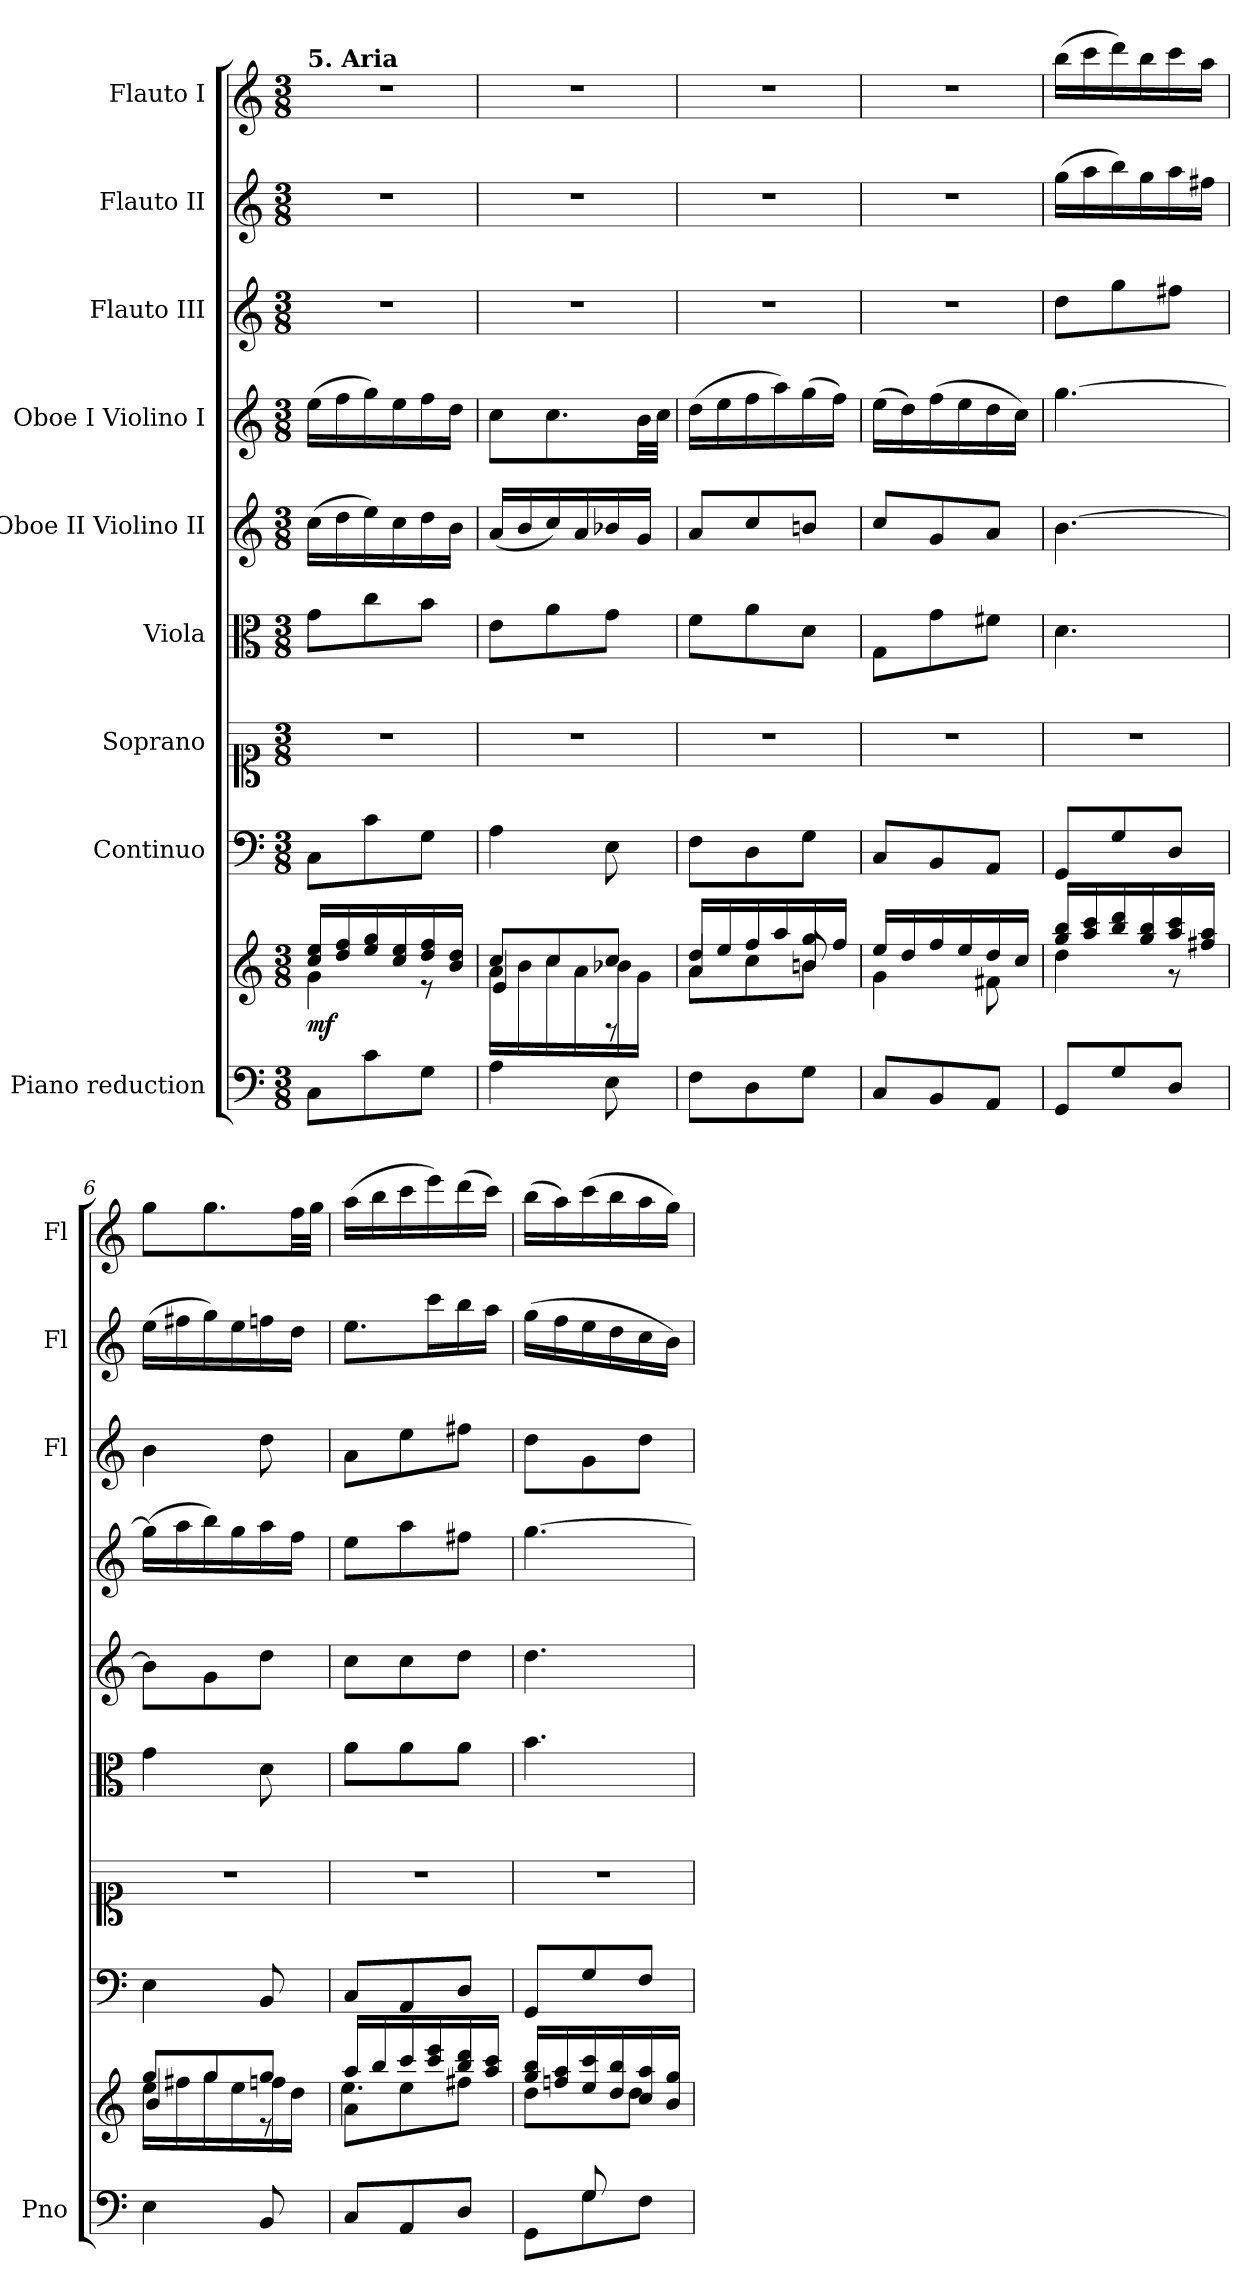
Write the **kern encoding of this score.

**kern	**kern	**dynam	**kern	**kern	**kern	**kern	**kern	**kern	**kern	**kern
*part9	*part9	*part9	*part8	*part7	*part6	*part5	*part4	*part3	*part2	*part1
*staff10	*staff9	*staff9/10	*staff8	*staff7	*staff6	*staff5	*staff4	*staff3	*staff2	*staff1
*I"Piano reduction	*	*	*I"Continuo	*I"Soprano	*I"Viola	*I"Oboe II Violino II	*I"Oboe I Violino I	*I"Flauto III	*I"Flauto II	*I"Flauto I
*I'Pno	*	*	*	*	*	*	*	*I'Fl	*I'Fl	*I'Fl
*clefF4	*clefG2	*	*clefF4	*clefC1	*clefC3	*clefG2	*clefG2	*clefG2	*clefG2	*clefG2
*k[]	*k[]	*	*k[]	*k[]	*k[]	*k[]	*k[]	*k[]	*k[]	*k[]
*M3/8	*M3/8	*	*M3/8	*M3/8	*M3/8	*M3/8	*M3/8	*M3/8	*M3/8	*M3/8
=1	=1	=1	=1	=1	=1	=1	=1	=1	=1	=1
*	*^	*	*	*	*	*	*	*	*	*
!	!	!	!	!	!	!	!	!	!	!	!LO:TX:a:B:t=5. Aria
!	!	!	!LO:DY:b	!	!	!	!	!	!	!	!
8C\L	16cc/ 16ee/LL	4g\	mf	8C\L	4.r	8g\L	(>16cc\LL	(>16ee\LL	4.r	4.r	4.r
.	16dd/ 16ff/	.	.	.	.	.	16dd\	16ff\	.	.	.
8c\	16ee/ 16gg/	.	.	8c\	.	8cc\	16ee\)	16gg\)	.	.	.
.	16cc/ 16ee/	.	.	.	.	.	16cc\	16ee\	.	.	.
8G\J	16dd/ 16ff/	8r	.	8G\J	.	8b\J	16dd\	16ff\	.	.	.
.	16b/ 16dd/JJ	.	.	.	.	.	16b\JJ	16dd\JJ	.	.	.
=2	=2	=2	=2	=2	=2	=2	=2	=2	=2	=2	=2
*	*	*^	*	*	*	*	*	*	*	*	*
4A\	8cc/L	16a\LL	4e/	.	4A\	4.r	8e\L	(<16a/LL	8cc\L	4.r	4.r	4.r
.	.	16b\	.	.	.	.	.	16b/	.	.	.	.
.	8cc/	16cc\	.	.	.	.	8a\	16cc/)	8.cc\	.	.	.
.	.	16a\	.	.	.	.	.	16a/	.	.	.	.
8E\	8cc/J	16b-X\	8rD	.	8E\	.	8g\J	16b-X/	.	.	.	.
.	.	16g\JJ	.	.	.	.	.	16g/JJ	32b\LL	.	.	.
.	.	.	.	.	.	.	.	.	32cc\JJJ	.	.	.
=3	=3	=3	=3	=3	=3	=3	=3	=3	=3	=3	=3	=3
8F\L	16dd/LL	8a\L	4a/	.	8F\L	4.r	8f\L	8a/L	(>16dd\LL	4.r	4.r	4.r
.	16ee/	.	.	.	.	.	.	.	16ee\	.	.	.
8D\	16ff/	8cc\	.	.	8D\	.	8a\	8cc/	16ff\	.	.	.
.	16aa/	.	.	.	.	.	.	.	16aa\)	.	.	.
8G\J	16gg/	8bn\J	8b/	.	8G\J	.	8d\J	8bn/J	(>16gg\	.	.	.
.	16ff/JJ	.	.	.	.	.	.	.	16ff\JJ)	.	.	.
*	*	*v	*v	*	*	*	*	*	*	*	*	*
=4	=4	=4	=4	=4	=4	=4	=4	=4	=4	=4	=4
8C/L	16ee/LL	4g\	.	8C/L	4.r	8G\L	8cc/L	(>16ee\LL	4.r	4.r	4.r
.	16dd/	.	.	.	.	.	.	16dd\)	.	.	.
8BB/	16ff/	.	.	8BB/	.	8g\	8g/	(>16ff\	.	.	.
.	16ee/	.	.	.	.	.	.	16ee\	.	.	.
8AA/J	16dd/	8f#X\	.	8AA/J	.	8f#X\J	8a/J	16dd\	.	.	.
.	16cc/JJ	.	.	.	.	.	.	16cc\JJ)	.	.	.
=5	=5	=5	=5	=5	=5	=5	=5	=5	=5	=5	=5
8GG/L	16gg/ 16bb/LL	4dd\	.	8GG/L	4.r	4.d\	[4.b\	[4.gg\	8dd\L	(>16gg\LL	(>16bb\LL
.	16aa/ 16ccc/	.	.	.	.	.	.	.	.	16aa\	16ccc\
8G/	16bb/ 16ddd/	.	.	8G/	.	.	.	.	8gg\	16bb\)	16ddd\)
.	16gg/ 16bb/	.	.	.	.	.	.	.	.	16gg\	16bb\
8D/J	16aa/ 16ccc/	8r	.	8D/J	.	.	.	.	8ff#X\J	16aa\	16ccc\
.	16ff#X/ 16aa/JJ	.	.	.	.	.	.	.	.	16ff#X\JJ	16aa\JJ
=6	=6	=6	=6	=6	=6	=6	=6	=6	=6	=6	=6
*	*	*^	*	*	*	*	*	*	*	*	*
4E\	8gg/L	16ee\LL	4b/	.	4E\	4.r	4g\	8b\L]	(>16gg\LL]	4b\	(>16ee\LL	8gg\L
.	.	16ff#X\	.	.	.	.	.	.	16aa\	.	16ff#X\	.
.	8gg/	16gg\	.	.	.	.	.	8g\	16bb\)	.	16gg\)	8.gg\
.	.	16ee\	.	.	.	.	.	.	16gg\	.	16ee\	.
8BB/	8gg/J	16ffn\	8re	.	8BB/	.	8d\	8dd\J	16aa\	8dd\	16ffn\	.
.	.	16dd\JJ	.	.	.	.	.	.	16ff\JJ	.	16dd\JJ	32ff\LL
.	.	.	.	.	.	.	.	.	.	.	.	32gg\JJJ
=7	=7	=7	=7	=7	=7	=7	=7	=7	=7	=7	=7	=7
8C/L	16aa/LL	8a\L	4.ee\	.	8C/L	4.r	8a\L	8cc\L	8ee\L	8a\L	8.ee\L	(>16aa\LL
.	16bb/	.	.	.	.	.	.	.	.	.	.	16bb\
8AA/	16ccc/	8ee\	.	.	8AA/	.	8a\	8cc\	8aa\	8ee\	.	16ccc\
.	16ccc/ 16eee/	.	.	.	.	.	.	.	.	.	16ccc\L	16eee\)
8D/J	16bb/ 16ddd/	8ff#X\J	.	.	8D/J	.	8a\J	8dd\J	8ff#X\J	8ff#X\J	16bb\	(>16ddd\
.	16aa/ 16ccc/JJ	.	.	.	.	.	.	.	.	.	16aa\JJ	16ccc\JJ)
*	*	*v	*v	*	*	*	*	*	*	*	*	*
!!LO:PB:g=z
=8	=8	=8	=8	=8	=8	=8	=8	=8	=8	=8	=8
*^	*	*	*	*	*	*	*	*	*	*	*
8ryy	8GG\L	16gg/ 16bb/LL	8dd\L	.	8GG/L	4.r	4.b\	4.dd\	[4.gg\	8dd\L	(>16gg\LL	(>16bb\LL
.	.	16ffn/ 16aa/	.	.	.	.	.	.	.	.	16ff\	16aa\)
8G/	8G\	16ee/ 16ccc/	8ryy	.	8G/	.	.	.	.	8g\	16ee\	(>16ccc\
.	.	16dd/ 16bb/	.	.	.	.	.	.	.	.	16dd\	16bb\
8ryy	8F\J	16cc/ 16aa/	8dd\J	.	8F/J	.	.	.	.	8dd\J	16cc\	16aa\
.	.	16b/ 16gg/JJ	.	.	.	.	.	.	.	.	16b\JJ)	16gg\JJ)
*v	*v	*	*	*	*	*	*	*	*	*	*	*
*	*v	*v	*	*	*	*	*	*	*	*	*
=	=	=	=	=	=	=	=	=	=	=
*-	*-	*-	*-	*-	*-	*-	*-	*-	*-	*-
